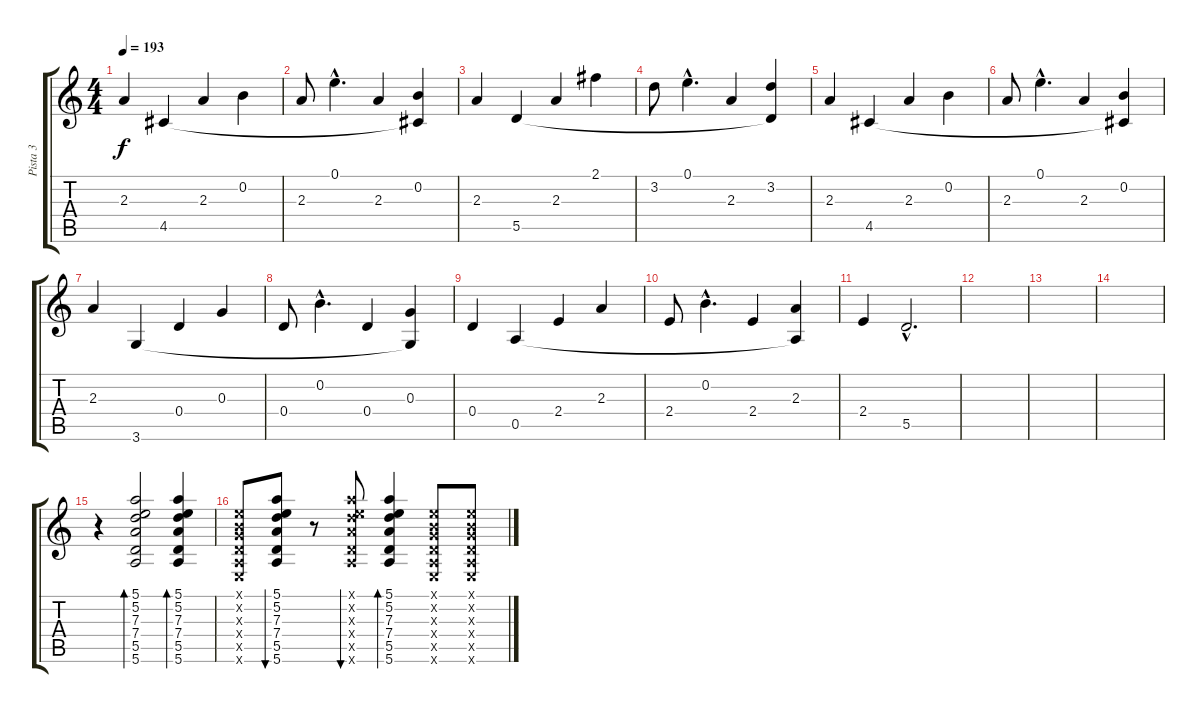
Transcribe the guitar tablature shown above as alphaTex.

\track ("Pista 3" "Pista 3") {instrument acousticguitarsteel}
\staff {score tabs}
\tuning (E4 B3 G3 D3 A2 E2) {hide}
\ts (4 4)
\tempo 193
\clef g2
\ks c
2.3.4{dy f} 4.5.4 2.3.4 0.2.4 |
2.3.8 0.1{hac}.4{d} 2.3.4 (0.2 4.5{t}).4 |
2.3.4 5.5.4 2.3.4 2.1.4 |
3.2.8 0.1{hac}.4{d} 2.3.4 (3.2 5.5{t}).4 |
2.3.4 4.5.4 2.3.4 0.2.4 |
2.3.8 0.1{hac}.4{d} 2.3.4 (0.2 4.5{t}).4 |
2.3.4 3.6.4 0.4.4 0.3.4 |
0.4.8 0.2{hac}.4{d} 0.4.4 (0.3 3.6{t}).4 |
0.4.4 0.5.4 2.4.4 2.3.4 |
2.4.8 0.2{hac}.4{d} 2.4.4 (2.3 0.5{t}).4 |
2.4.4 5.5{hac}.2{d} |
|
|
|
r.4 (5.1 5.2 7.3 7.4 5.5 5.6).2{bd 240 volume 8} (5.1 5.2 7.3 7.4 5.5 5.6).4{bd 120} |
(0.1{x} 0.2{x} 0.3{x} 0.4{x} 0.5{x} 0.6{x}).8 (5.1 5.2 7.3 7.4 5.5 5.6).8{bu 120} r.8 (5.1{x} 5.2{x} 7.3{x} 7.4{x} 5.5{x} 5.6{x}).8{bu 120} (5.1 5.2 7.3 7.4 5.5 5.6).4{bd 60} (0.1{x} 0.2{x} 0.3{x} 0.4{x} 0.5{x} 0.6{x}).8 (0.1{x} 0.2{x} 0.3{x} 0.4{x} 0.5{x} 0.6{x}).8
